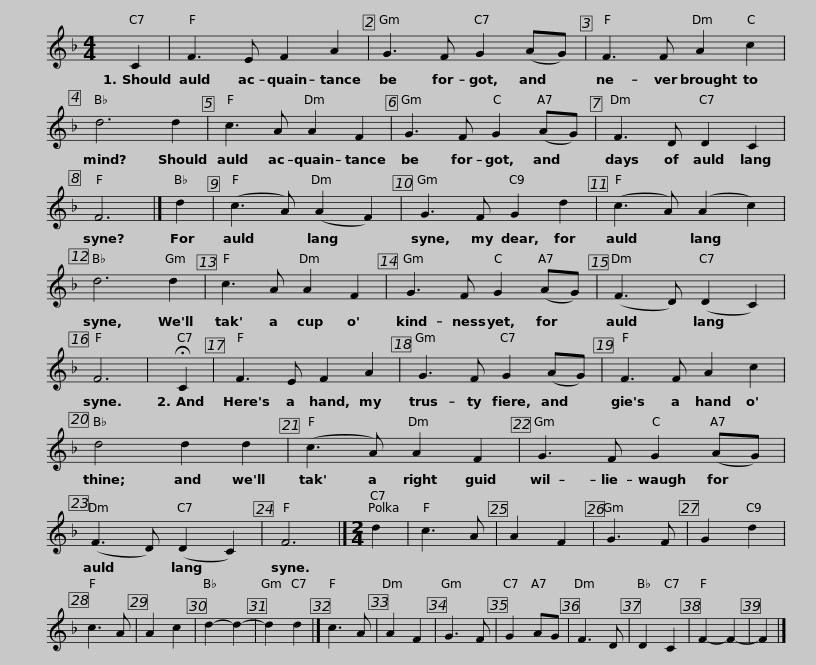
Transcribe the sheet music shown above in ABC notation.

X:1
L:1/8
M:4/4
I:linebreak $
K:F
V:1 treble
V:1
 C2 | F3 E F2 A2 | G3 F G2 (AG) | F3 F A2 c2 | d6 d2 |$ %5
 c3 A A2 F2 | G3 F G2 (AG) | F3 D D2 C2 | F6 |] d2 | %10
 (c3 A) (A2 F2) |$ G3 F G2 d2 | (c3 A) (A2 c2) | d6 d2 | c3 A A2 F2 | %15
 G3 F G2 (AG) | (F3 D) (D2 C2) | F6 |$ !fermata!C2 | F3 E F2 A2 | %20
 G3 F G2 (AG) | F3 F A2 c2 | d4 d2 d2 | (c3 A) A2 F2 |$ G3 F G2 (AG) | %25
 (F3 D) (D2 C2) | F6 |][M:2/4] d2 | c3 A | A2 F2 | %30
 G3 F | G2 d2 | c3 A | A2 c2 | d2- d2- |$ %35
 d2 d2 |] c3 A | A2 F2 | G3 F | G2 AG | %40
 F3 D | D2 C2 | F2- F2- | F2 |] %44
